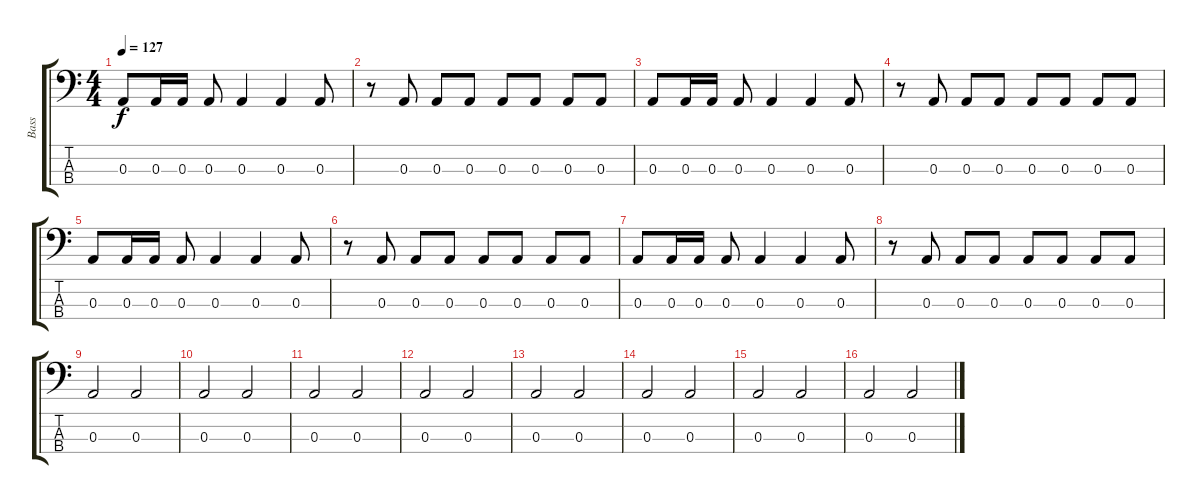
\track ("Bass                " "Bass      ") {instrument electricbassfinger}
\staff {score tabs}
\tuning (G2 D2 A1 E1) {hide}
\ts (4 4)
\tempo 127
\clef f4
\ks c
0.3.8{dy f} 0.3.16 0.3.16 0.3.8 0.3.4 0.3.4 0.3.8 |
r.8 0.3.8 0.3.8 0.3.8 0.3.8 0.3.8 0.3.8 0.3.8 |
0.3.8 0.3.16 0.3.16 0.3.8 0.3.4 0.3.4 0.3.8 |
r.8 0.3.8 0.3.8 0.3.8 0.3.8 0.3.8 0.3.8 0.3.8 |
0.3.8 0.3.16 0.3.16 0.3.8 0.3.4 0.3.4 0.3.8 |
r.8 0.3.8 0.3.8 0.3.8 0.3.8 0.3.8 0.3.8 0.3.8 |
0.3.8 0.3.16 0.3.16 0.3.8 0.3.4 0.3.4 0.3.8 |
r.8 0.3.8 0.3.8 0.3.8 0.3.8 0.3.8 0.3.8 0.3.8 |
0.3.2 0.3.2 |
0.3.2 0.3.2 |
0.3.2 0.3.2 |
0.3.2 0.3.2 |
0.3.2 0.3.2 |
0.3.2 0.3.2 |
0.3.2 0.3.2 |
0.3.2 0.3.2
